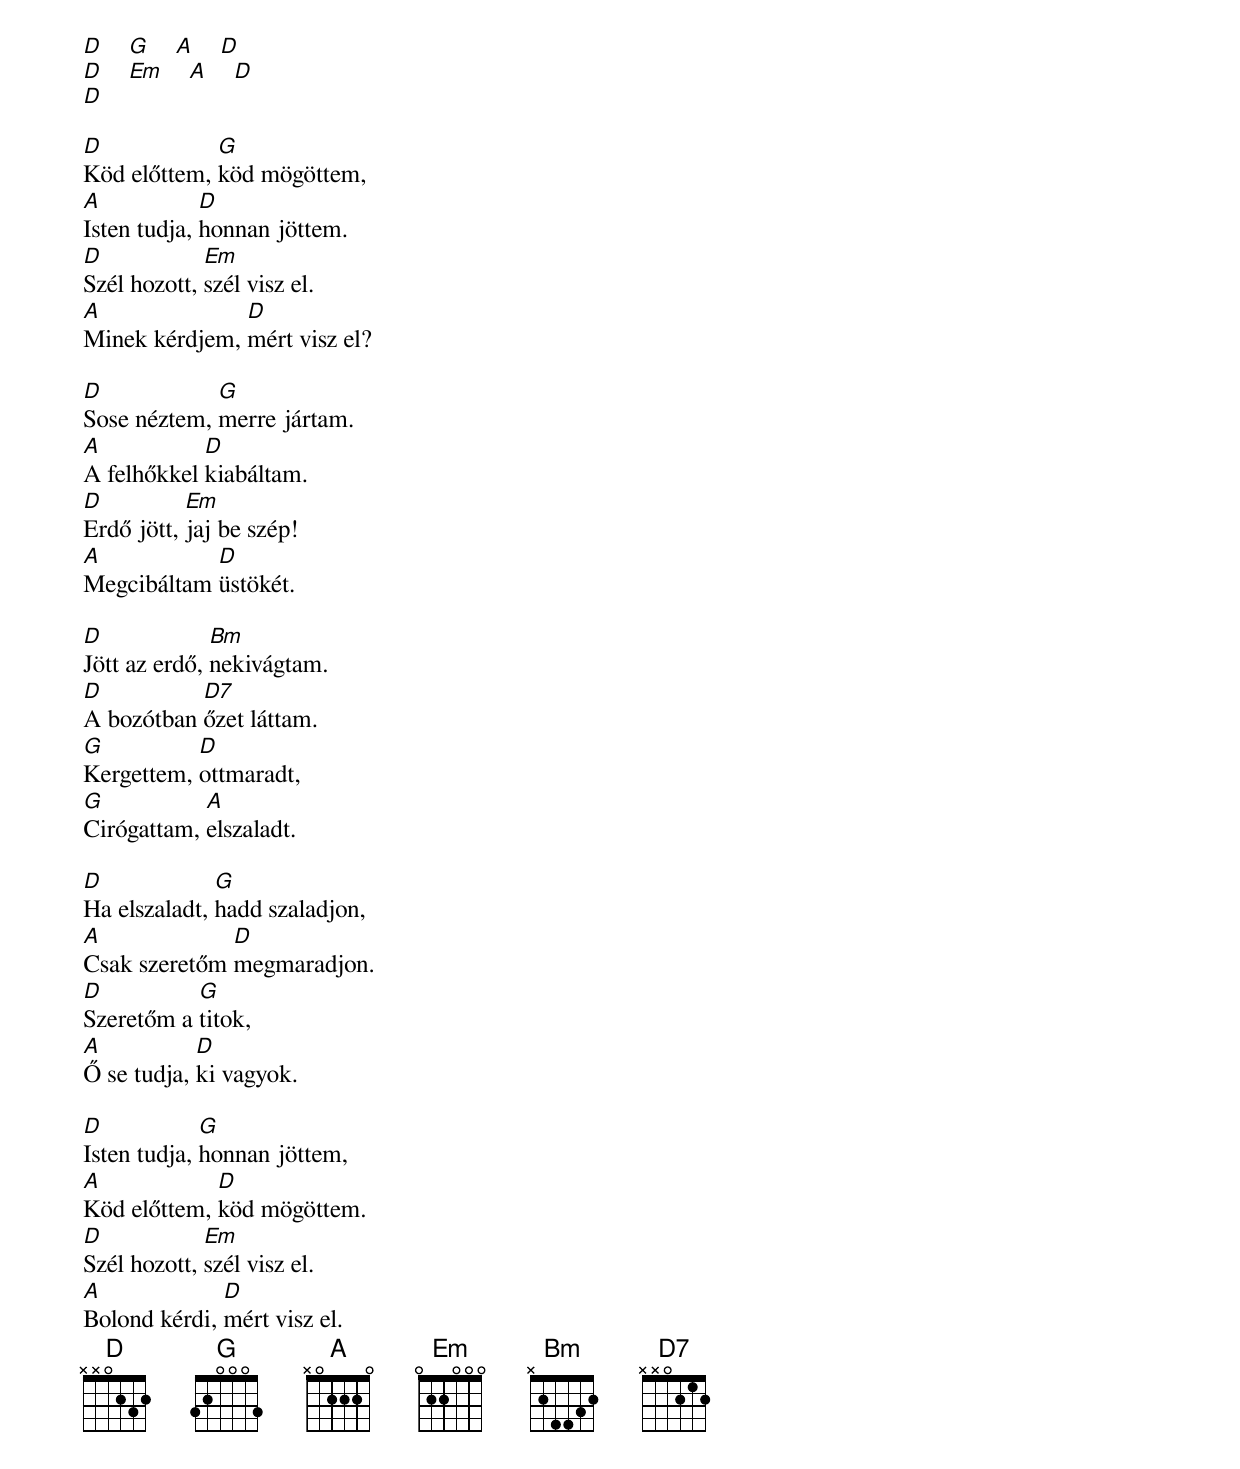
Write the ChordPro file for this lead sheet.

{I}
[D]    [G]    [A]    [D]
[D]    [Em]    [A]    [D]
[D]

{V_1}
[D]Köd előttem, [G]köd mögöttem,
[A]Isten tudja, [D]honnan jöttem.
[D]Szél hozott, [Em]szél visz el.
[A]Minek kérdjem, [D]mért visz el?

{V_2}
[D]Sose néztem, [G]merre jártam.
[A]A felhőkkel [D]kiabáltam.
[D]Erdő jött, [Em]jaj be szép!
[A]Megcibáltam [D]üstökét.

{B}
[D]Jött az erdő, [Bm]nekivágtam.
[D]A bozótban [D7]őzet láttam.
[G]Kergettem, [D]ottmaradt,
[G]Cirógattam, [A]elszaladt.

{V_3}
[D]Ha elszaladt, [G]hadd szaladjon,
[A]Csak szeretőm [D]megmaradjon.
[D]Szeretőm a [G]titok,
[A]Ő se tudja, [D]ki vagyok.

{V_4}
[D]Isten tudja, [G]honnan jöttem,
[A]Köd előttem, [D]köd mögöttem.
[D]Szél hozott, [Em]szél visz el.
[A]Bolond kérdi, [D]mért visz el.
